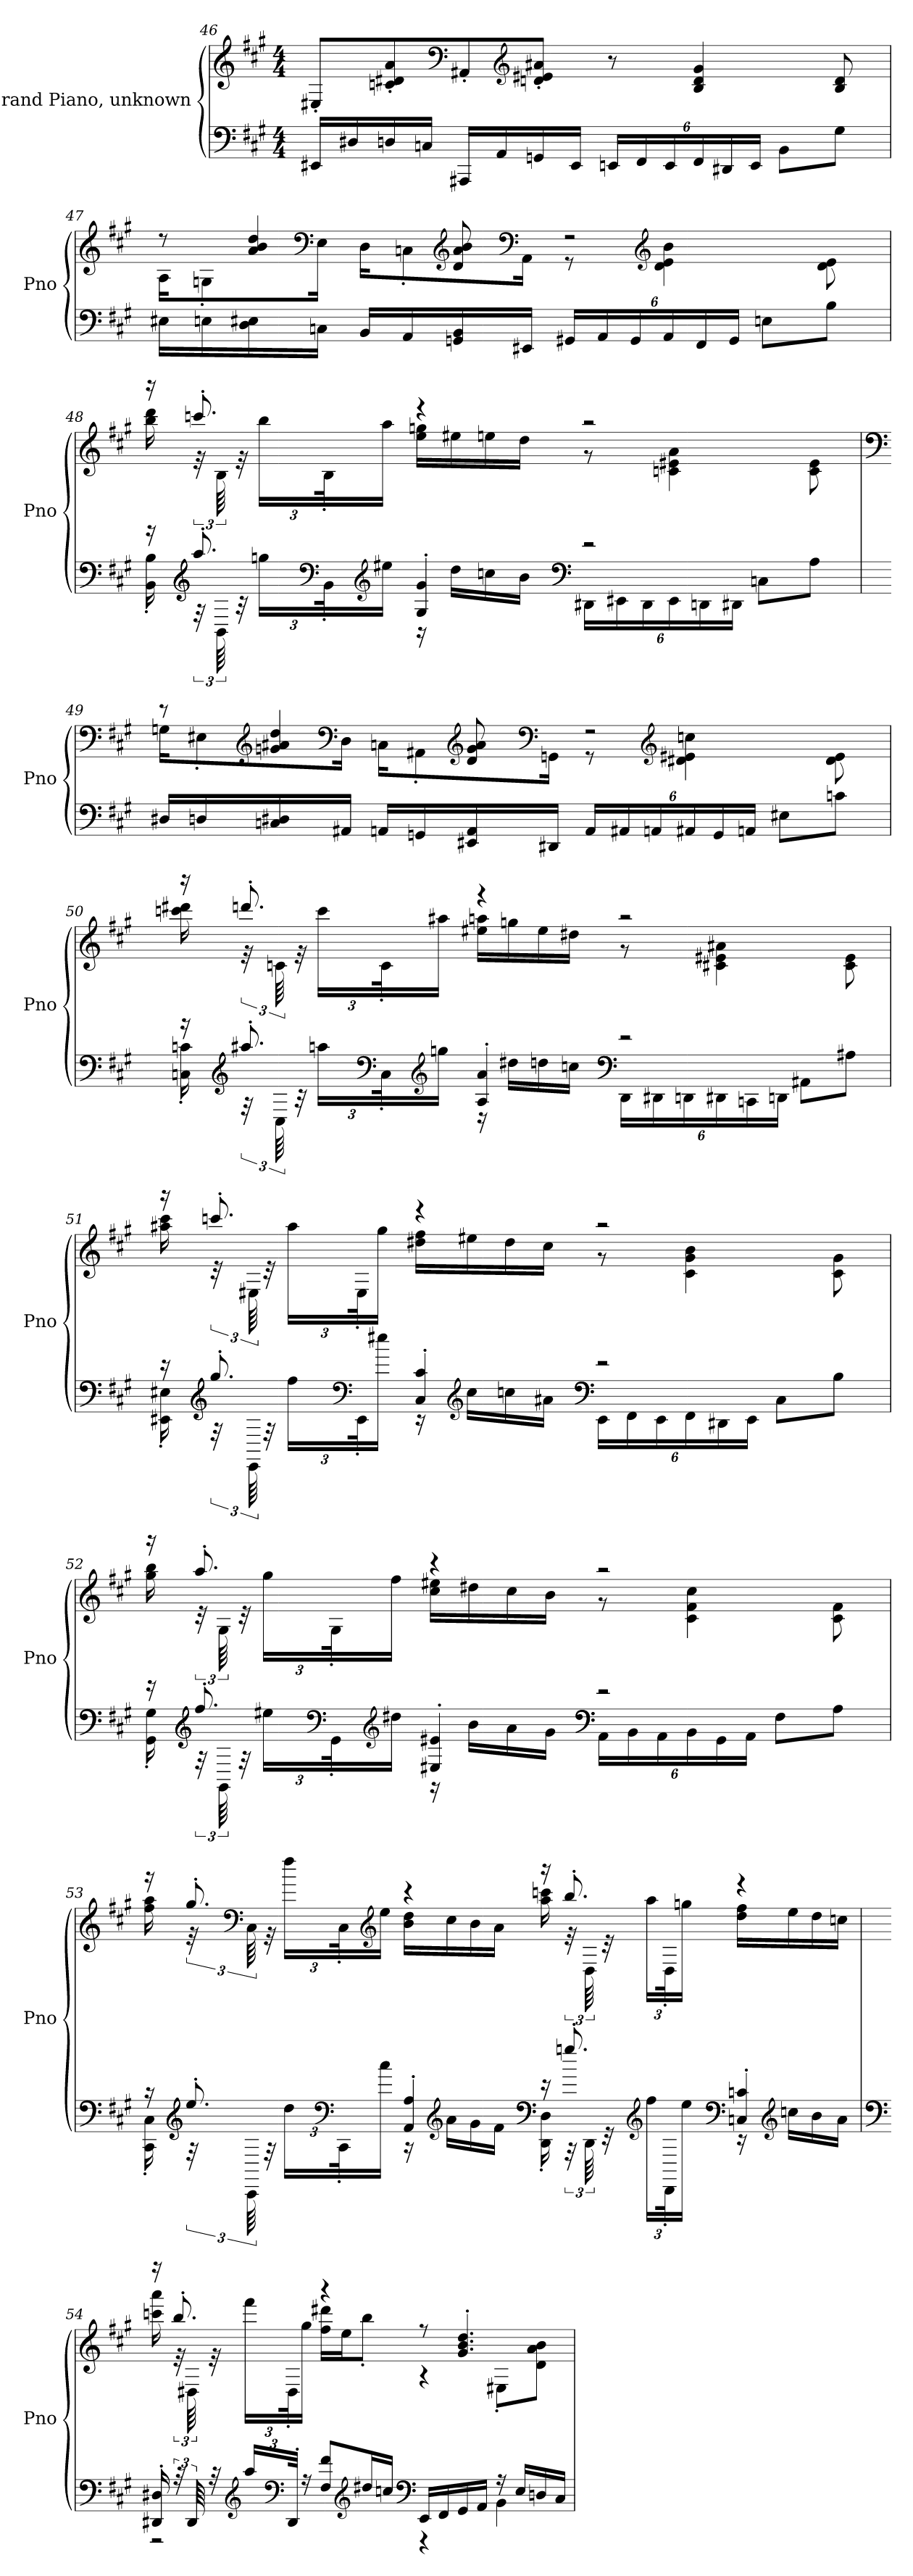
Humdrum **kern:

**kern	**kern
*part1	*part1
*staff2	*staff1
*I"Grand Piano, unknown	*
*I'Pno	*
!!LO:PB:g=z
*clefF4	*clefG2
*k[f#c#g#]	*k[f#c#g#]
*M4/4	*M4/4
=46	=46
16EE#X/LL	8E#X'/L
16D#X/	.
16Dn/	8cn/' 8d#X/' 8a/'
16Cn/JJ	.
*	*clefF4
16AAA#X/LL	8AA#X'/
16AA/	.
*	*clefG2
16GGn/	8dn/' 8e#X/' 8a#X/'J
16EE#/JJ	.
*Xbrackettup	*
24EEn/LL	8r
24FF#/	.
24EE/	.
24FF#/	4B/ 4d/ 4g#/
24DD#X/	.
24EE/JJ	.
8BB\L	.
8G#\J	8B/ 8d/
!!LO:LB:g=z
=47	=47
*	*^
16E#X\LL	8r	16A\KL
16En\	.	8Gn'\
16D\ 16E#X\	4a/ 4b/ 4dd/	.
*	*clefF4	*
16Cn\JJ	.	16E\Jk
16BB/LL	.	16D\KL
16AA/	.	8Cn'\
*	*clefG2	*
16GGn/ 16BB/	8d/ 8a/ 8b/	.
*	*clefF4	*
16EE#X/JJ	.	16AA\Jk
24GG#X/LL	2r	8r
24AA/	.	.
24GG#/	.	.
*	*clefG2	*
24AA/	.	4d\ 4e\ 4b\
24FF#/	.	.
24GG#/JJ	.	.
8En\L	.	.
8B\J	.	8d\ 8e\
!!LO:LB:g=z	!!
=48	=48	=48
*^	*	*
16r	16BB\' 16B\'	16r	16bb\ 16ddd\
*clefG2	*	*	*
*	*brackettup	*	*
8.aa'/	48r	8.cccn'/	48r
.	96BB\	.	96B\
.	32r	.	32r
*	*Xbrackettup	*	*Xbrackettup
.	24ggn\LL	.	24bb\LL
*clefF4	*	*	*
.	48BB'\K	.	48B'\K
*clefG2	*	*	*
.	16ee#X\JJ	.	16aa\JJ
4G#/' 4g#/'	16r	4r	16ee\ 16ggn\LL
.	16dd\LL	.	16ee#X\
.	16ccn\	.	16een\
.	16b\JJ	.	16dd\JJ
*clefF4	*	*	*
2r	24DD#X\LL	2r	8r
.	24EE#X\	.	.
.	24DD#\	.	.
.	24EE#\	.	4cn\ 4e#X\ 4a\
.	24DDn\	.	.
.	24DD#X\JJ	.	.
.	8Cn\L	.	.
.	8A\J	.	8c\ 8e#\
*v	*v	*	*
!!LO:LB:g=z	!!
=49	=49	=49
*	*clefF4	*
16D#X/LL	8r	16Gn\KL
16Dn/	.	8E#X'\
*	*clefG2	*
16Cn/ 16D#X/	4gn/ 4a#X/ 4dd/	.
*	*clefF4	*
16AA#X/JJ	.	16D\Jk
16AAn/LL	.	16Cn\KL
16GGn/	.	8AA#X'\
*	*clefG2	*
16EE#X/ 16AA/	8d/ 8g/ 8a#/	.
*	*clefF4	*
16DD#X/JJ	.	16GGn\Jk
24AA/LL	2r	8r
24AA#X/	.	.
24AAn/	.	.
*	*clefG2	*
24AA#X/	.	4d#X\ 4e#X\ 4ccn\
24GG/	.	.
24AAn/JJ	.	.
8E#X\L	.	.
8cn\J	.	8d#\ 8e#\
!!LO:LB:g=z	!!
=50	=50	=50
*^	*	*
16r	16Cn\' 16cn\'	16r	16cccn\ 16ddd#X\
*clefG2	*	*	*
*	*brackettup	*	*brackettup
8.aa#X'/	48r	8.dddn'/	48r
.	96C\	.	96cn\
.	32r	.	32r
*	*Xbrackettup	*	*Xbrackettup
.	24aan\LL	.	24ccc\LL
*clefF4	*	*	*
.	48C'\K	.	48c'\K
*clefG2	*	*	*
.	16ggn\JJ	.	16aa#X\JJ
4A/' 4a/'	16r	4r	16ee#X\ 16aan\LL
.	16dd#X\LL	.	16ggn\
.	16ddn\	.	16ee#\
.	16ccn\JJ	.	16dd#X\JJ
*clefF4	*	*	*
2r	24DD\LL	2r	8r
.	24DD#X\	.	.
.	24DDn\	.	.
.	24DD#X\	.	4c#X\ 4e#X\ 4a#X\
.	24CCn\	.	.
.	24DDn\JJ	.	.
.	8AA#X\L	.	.
.	8A#X\J	.	8c#\ 8e#\
!!LO:PB:g=z	!!
=51	=51	=51	=51
16r	16EE#X\' 16E#X\'	16r	16aa#X\ 16ccc#\
*clefG2	*	*	*
*	*brackettup	*	*brackettup
8.gg#'/	48r	8.cccn'/	48r
.	96EE#\	.	96E#X\
.	32r	.	32r
*	*Xbrackettup	*	*Xbrackettup
.	24ff#\LL	.	24aa#\LL
*clefF4	*	*	*
.	48EE#'\K	.	48E#'\K
.	16ee#X\JJ	.	16gg#\JJ
4C#/' 4c#/'	16r	4r	16dd#X\ 16ff#\LL
*clefG2	*	*	*
.	16cc#\LL	.	16ee#X\
.	16ccn\	.	16dd#\
.	16a#X\JJ	.	16cc#\JJ
*clefF4	*	*	*
2r	24EE#\LL	2r	8r
.	24FF#\	.	.
.	24EE#\	.	.
.	24FF#\	.	4c#\ 4g#\ 4b\
.	24DD#X\	.	.
.	24EE#\JJ	.	.
.	8C#\L	.	.
.	8B\J	.	8c#\ 8g#\
!!LO:LB:g=z	!!
=52	=52	=52	=52
16r	16GG#\' 16G#\'	16r	16gg#\ 16bb\
*clefG2	*	*	*
*	*brackettup	*	*brackettup
8.ff#'/	48r	8.aa'/	48r
.	96GG#\	.	96G#\
.	32r	.	32r
*	*Xbrackettup	*	*Xbrackettup
.	24ee#X\LL	.	24gg#\LL
*clefF4	*	*	*
.	48GG#'\K	.	48G#'\K
*clefG2	*	*	*
.	16dd#X\JJ	.	16ff#\JJ
4E#X/' 4e#X/'	16r	4r	16cc#\ 16ee#X\LL
.	16b\LL	.	16dd#X\
.	16a\	.	16cc#\
.	16g#\JJ	.	16b\JJ
*clefF4	*	*	*
2r	24AA\LL	2r	8r
.	24BB\	.	.
.	24AA\	.	.
.	24BB\	.	4c#\ 4f#\ 4cc#\
.	24GG#\	.	.
.	24AA\JJ	.	.
.	8F#\L	.	.
.	8A\J	.	8c#\ 8f#\
!!LO:LB:g=z	!!
=53	=53	=53	=53
16r	16CC#\' 16C#\'	16r	16ff#\ 16aa\
*clefG2	*	*	*
*	*brackettup	*	*brackettup
8.ee'/	48r	8.gg#'/	48r
*	*	*clefF4	*
.	96CC#\	.	96C#\
.	32r	.	32r
*	*Xbrackettup	*	*Xbrackettup
.	24dd\LL	.	24ff#\LL
*clefF4	*	*	*
.	48CC#'\K	.	48C#'\K
*	*	*clefG2	*
.	16cc#\JJ	.	16ee\JJ
4AA/' 4A/'	16r	4r	16b\ 16dd\LL
*clefG2	*	*	*
.	16a\LL	.	16cc#\
.	16g#\	.	16b\
.	16f#\JJ	.	16a\JJ
*clefF4	*	*	*
16r	16DD\' 16D\'	16r	16aa\ 16cccn\
*	*brackettup	*	*brackettup
8.ggn'/	48r	8.bb'/	48r
.	96DD\	.	96D\
.	32r	.	32r
*clefG2	*	*	*
*	*Xbrackettup	*	*Xbrackettup
.	24ff#\LL	.	24aa\LL
.	48DD'\K	.	48D'\K
.	16ee\JJ	.	16ggn\JJ
*clefF4	*	*	*
4Cn/' 4cn/'	16r	4r	16dd\ 16ff#\LL
*clefG2	*	*	*
.	16ccn\LL	.	16ee\
.	16b\	.	16dd\
.	16a\JJ	.	16ccn\JJ
!!LO:PB:g=z	!!
=54	=54	=54	=54
*clefF4	*	*	*
16DD#X/' 16D#X/'	2r	16r	16cccn\ 16aaa\
*brackettup	*	*	*brackettup
48r	.	8.bb'/	48r
96DD#/	.	.	96D#X\
32r	.	.	32r
*clefG2	*	*	*
*Xbrackettup	*	*	*Xbrackettup
24aa/LL	.	.	24fff#\LL
*clefF4	*	*	*
48DD#'/JJk	.	.	48D#'\K
16r	.	.	16gg#\JJ
8F#/ 8f#/L	.	4r	16ff#\ 16ddd#X\LL
.	.	.	16ee\J
*clefG2	*	*	*
16dd#X/L	.	.	8bb'\J
16ccn/JJ	.	.	.
*clefF4	*	*	*
16EE/LL	4r	8r	4r
16FF#/	.	.	.
16GG#/	.	4.g#/' 4.b/' 4.dd/'	.
16AA/JJ	.	.	.
16r	4BB\	.	8E#X'\L
16E/LL	.	.	.
16Dn/	.	.	8d\ 8a\ 8b\J
16C#/JJ	.	.	.
*v	*v	*	*
*	*v	*v
=	=
*-	*-
